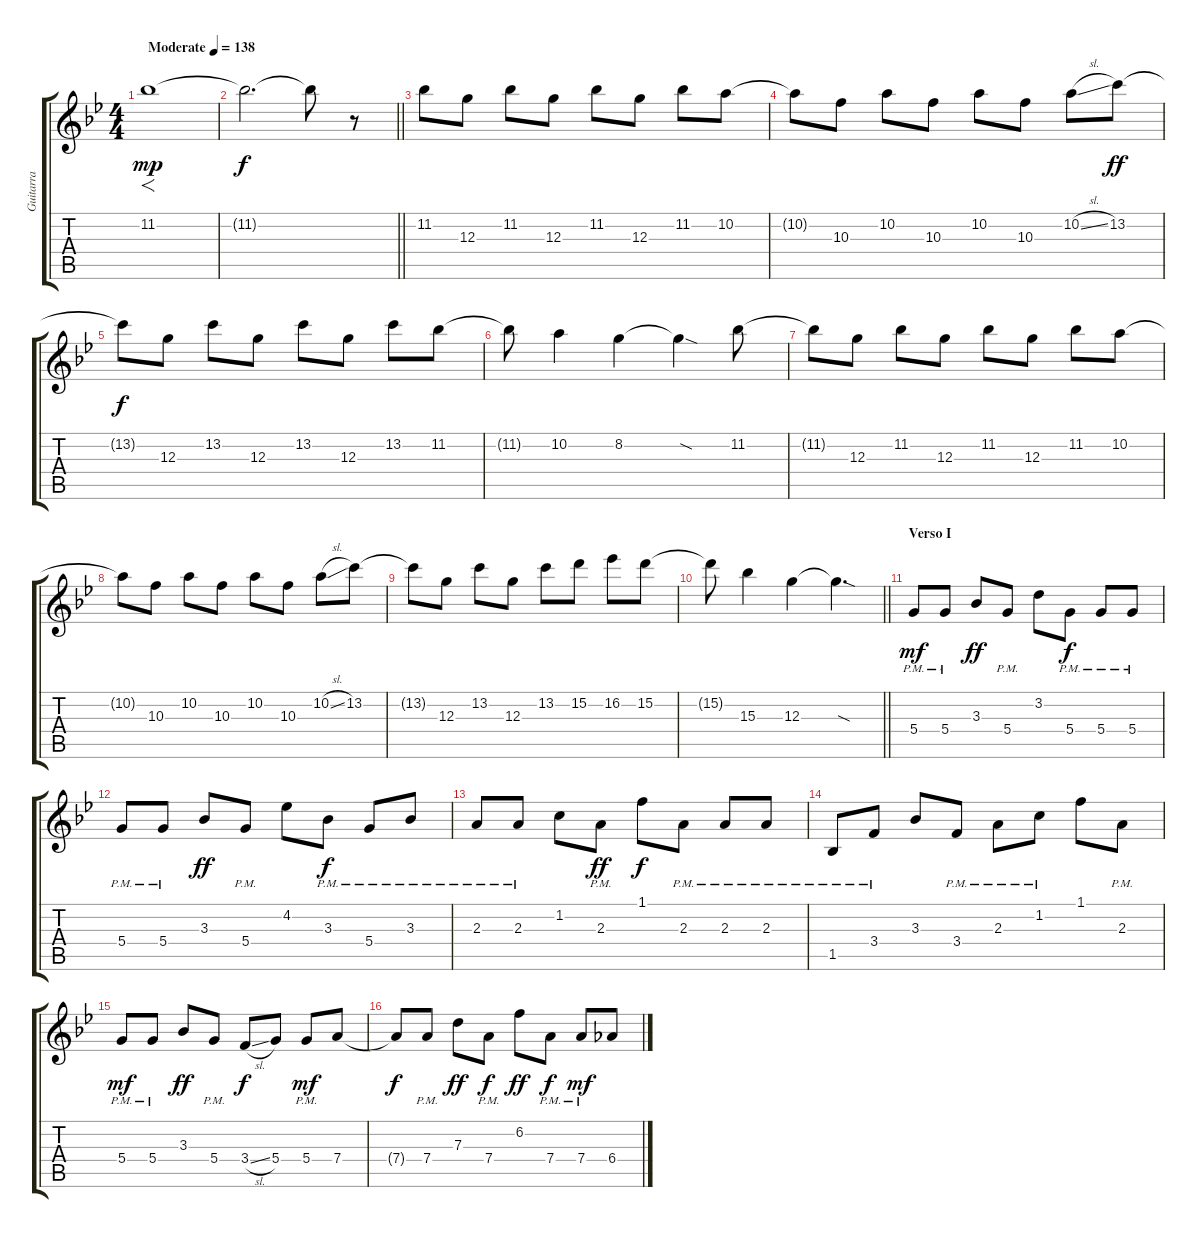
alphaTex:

\track ("Guitarra" "Guitarra") {instrument distortionguitar}
\staff {score tabs}
\tuning (E4 B3 G3 D3 A2 E2) {hide}
\ts (4 4)
\tempo (138 "Moderate")
\clef g2
\ks bb
11.2.1{f dy mp instrument distortionguitar} |
\barLineRight lightlight
11.2{t}.2{d dy f} 11.2{t}.8 r.8 |
11.2.8 12.3.8 11.2.8 12.3.8 11.2.8 12.3.8 11.2.8 10.2.8 |
10.2{t}.8 10.3.8 10.2.8 10.3.8 10.2.8 10.3.8 10.2{sl}.8 13.2.8{dy ff} |
13.2{t}.8{dy f} 12.3.8 13.2.8 12.3.8 13.2.8 12.3.8 13.2.8 11.2.8 |
11.2{t}.8 10.2.4 8.2.4 8.2{sod t}.4 11.2.8 |
11.2{t}.8 12.3.8 11.2.8 12.3.8 11.2.8 12.3.8 11.2.8 10.2.8 |
10.2{t}.8 10.3.8 10.2.8 10.3.8 10.2.8 10.3.8 10.2{sl}.8 13.2.8 |
13.2{t}.8 12.3.8 13.2.8 12.3.8 13.2.8 15.2.8 16.2.8 15.2.8 |
\barLineRight lightlight
15.2{t}.8 15.3.4 12.3.4 12.3{sod t}.4{d} |
\section ("" "Verso I")
5.4{pm}.8{dy mf} 5.4{pm}.8 3.3.8{dy ff} 5.4{pm}.8 3.2.8 5.4{pm}.8{dy f} 5.4{pm}.8 5.4{pm}.8 |
5.4{pm}.8 5.4{pm}.8 3.3.8{dy ff} 5.4{pm}.8 4.2.8 3.3{pm}.8{dy f} 5.4{pm}.8 3.3{pm}.8 |
2.3{pm}.8 2.3{pm}.8 1.2.8 2.3{pm}.8{dy ff} 1.1.8{dy f} 2.3{pm}.8 2.3{pm}.8 2.3{pm}.8 |
1.5{pm}.8 3.4{pm}.8 3.3.8 3.4{pm}.8 2.3{pm}.8 1.2{pm}.8 1.1.8 2.3{pm}.8 |
5.4{pm}.8{dy mf} 5.4{pm}.8 3.3.8{dy ff} 5.4{pm}.8 3.4{sl}.8{dy f} 5.4.8 5.4{pm}.8{dy mf} 7.4.8 |
7.4{t}.8{dy f} 7.4{pm}.8 7.3.8{dy ff} 7.4{pm}.8{dy f} 6.2.8{dy ff} 7.4{pm}.8{dy f} 7.4{pm}.8{dy mf} 6.4.8
